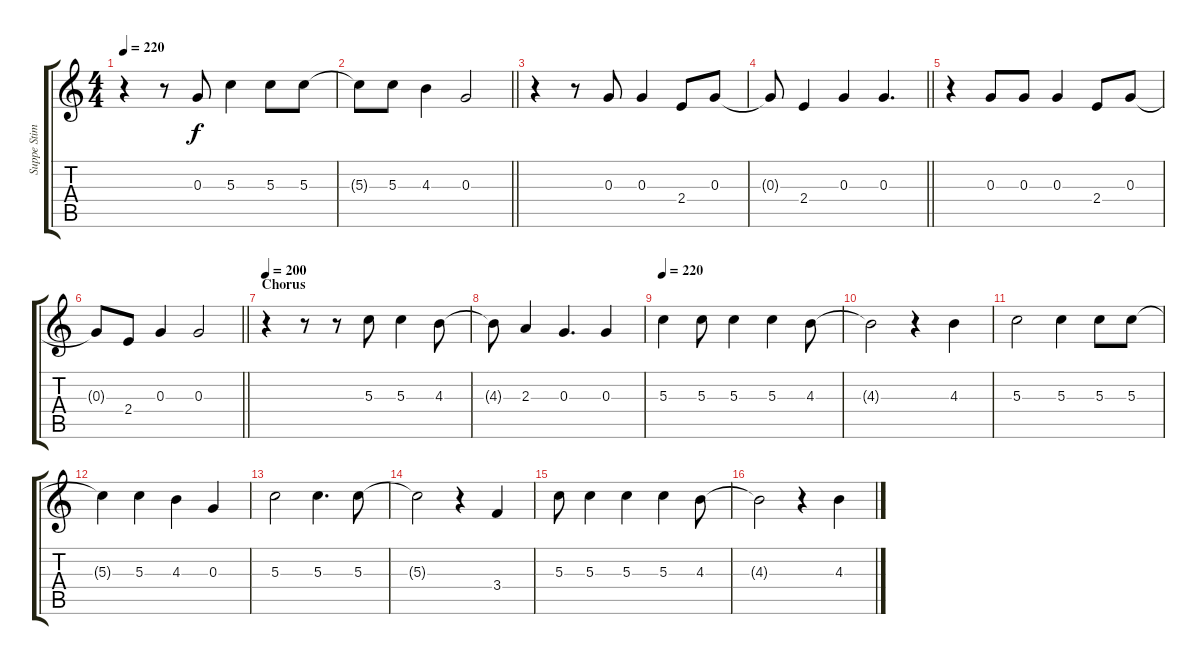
\track ("Suppe Stimme" "Suppe Stim") {instrument overdrivenguitar}
\staff {score tabs}
\tuning (E4 B3 G3 D3 A2 E2) {hide}
\ts (4 4)
\tempo 220
\clef g2
\ks c
r.4{dy f} r.8 0.3.8 5.3.4 5.3.8 5.3.8 |
\barLineRight lightlight
5.3{t}.8 5.3.8 4.3.4 0.3.2 |
r.4 r.8 0.3.8 0.3.4 2.4.8 0.3.8 |
\barLineRight lightlight
0.3{t}.8 2.4.4 0.3.4 0.3.4{d} |
r.4 0.3.8 0.3.8 0.3.4 2.4.8 0.3.8 |
\barLineRight lightlight
0.3{t}.8 2.4.8 0.3.4 0.3.2 |
\section ("" "Chorus")
\tempo 200
r.4 r.8 r.8 5.3.8 5.3.4 4.3.8 |
4.3{t}.8 2.3.4 0.3.4{d} 0.3.4 |
\tempo 220
5.3.4 5.3.8 5.3.4 5.3.4 4.3.8 |
4.3{t}.2 r.4 4.3.4 |
5.3.2 5.3.4 5.3.8 5.3.8 |
5.3{t}.4 5.3.4 4.3.4 0.3.4 |
5.3.2 5.3.4{d} 5.3.8 |
5.3{t}.2 r.4 3.4.4 |
5.3.8 5.3.4 5.3.4 5.3.4 4.3.8 |
4.3{t}.2 r.4 4.3.4
